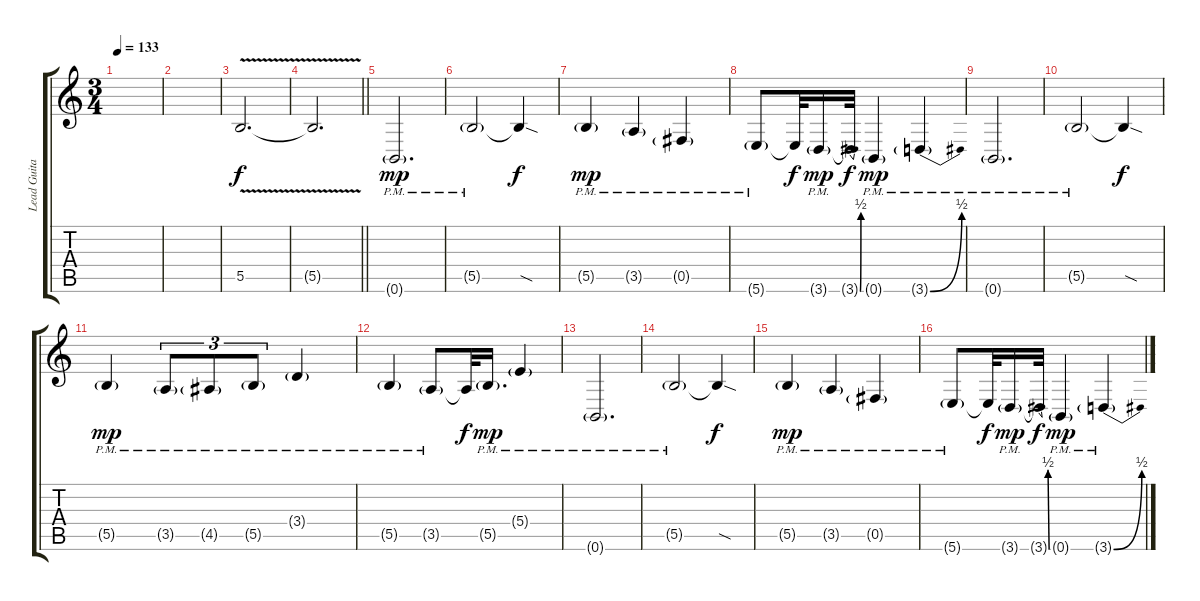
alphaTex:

\track ("Lead Guitar" "Lead Guita") {instrument distortionguitar}
\staff {score tabs}
\tuning (Db4 Ab3 E3 B2 Gb2 B1) {hide}
\ts (3 4)
\tempo 133
\clef g2
\ks c
|
|
5.5{v}.2{d volume 16 instrument overdrivenguitar} |
\barLineRight lightlight
5.5{t}.2{d} |
\section ("" "")
0.6{g pm}.2{d dy mp} |
5.5{g pm}.2 5.5{sod t}.4{dy f} |
5.5{g pm}.4{dy mp} 3.5{g pm}.4 0.5{g pm}.4 |
5.6{g pm}.8 5.6{t}.32{dy f} 3.6{g pm}.16{dy mp} 3.6{be (bend 0 0 60 2) t}.32{dy f} 0.6{g pm}.4{dy mp} 3.6{be (bend 0 0 60 2) g pm}.4 |
0.6{g pm}.2{d} |
5.5{g pm}.2 5.5{sod t}.4{dy f} |
5.5{g pm}.4{dy mp} 3.5{g pm}.8{tu (3 2)} 4.5{g pm}.8{tu (3 2)} 5.5{g pm}.8{tu (3 2)} 3.4{g pm}.4 |
5.5{g pm}.4 3.5{g pm}.8 3.5{t}.32{dy f} 5.5{g pm}.16{d dy mp} 5.4{g pm}.4 |
0.6{g pm}.2{d} |
5.5{g pm}.2 5.5{sod t}.4{dy f} |
5.5{g pm}.4{dy mp} 3.5{g pm}.4 0.5{g pm}.4 |
5.6{g pm}.8 5.6{t}.32{dy f} 3.6{g pm}.16{dy mp} 3.6{be (bend 0 0 60 2) t}.32{dy f} 0.6{g pm}.4{dy mp} 3.6{be (bend 0 0 60 2) g pm}.4
